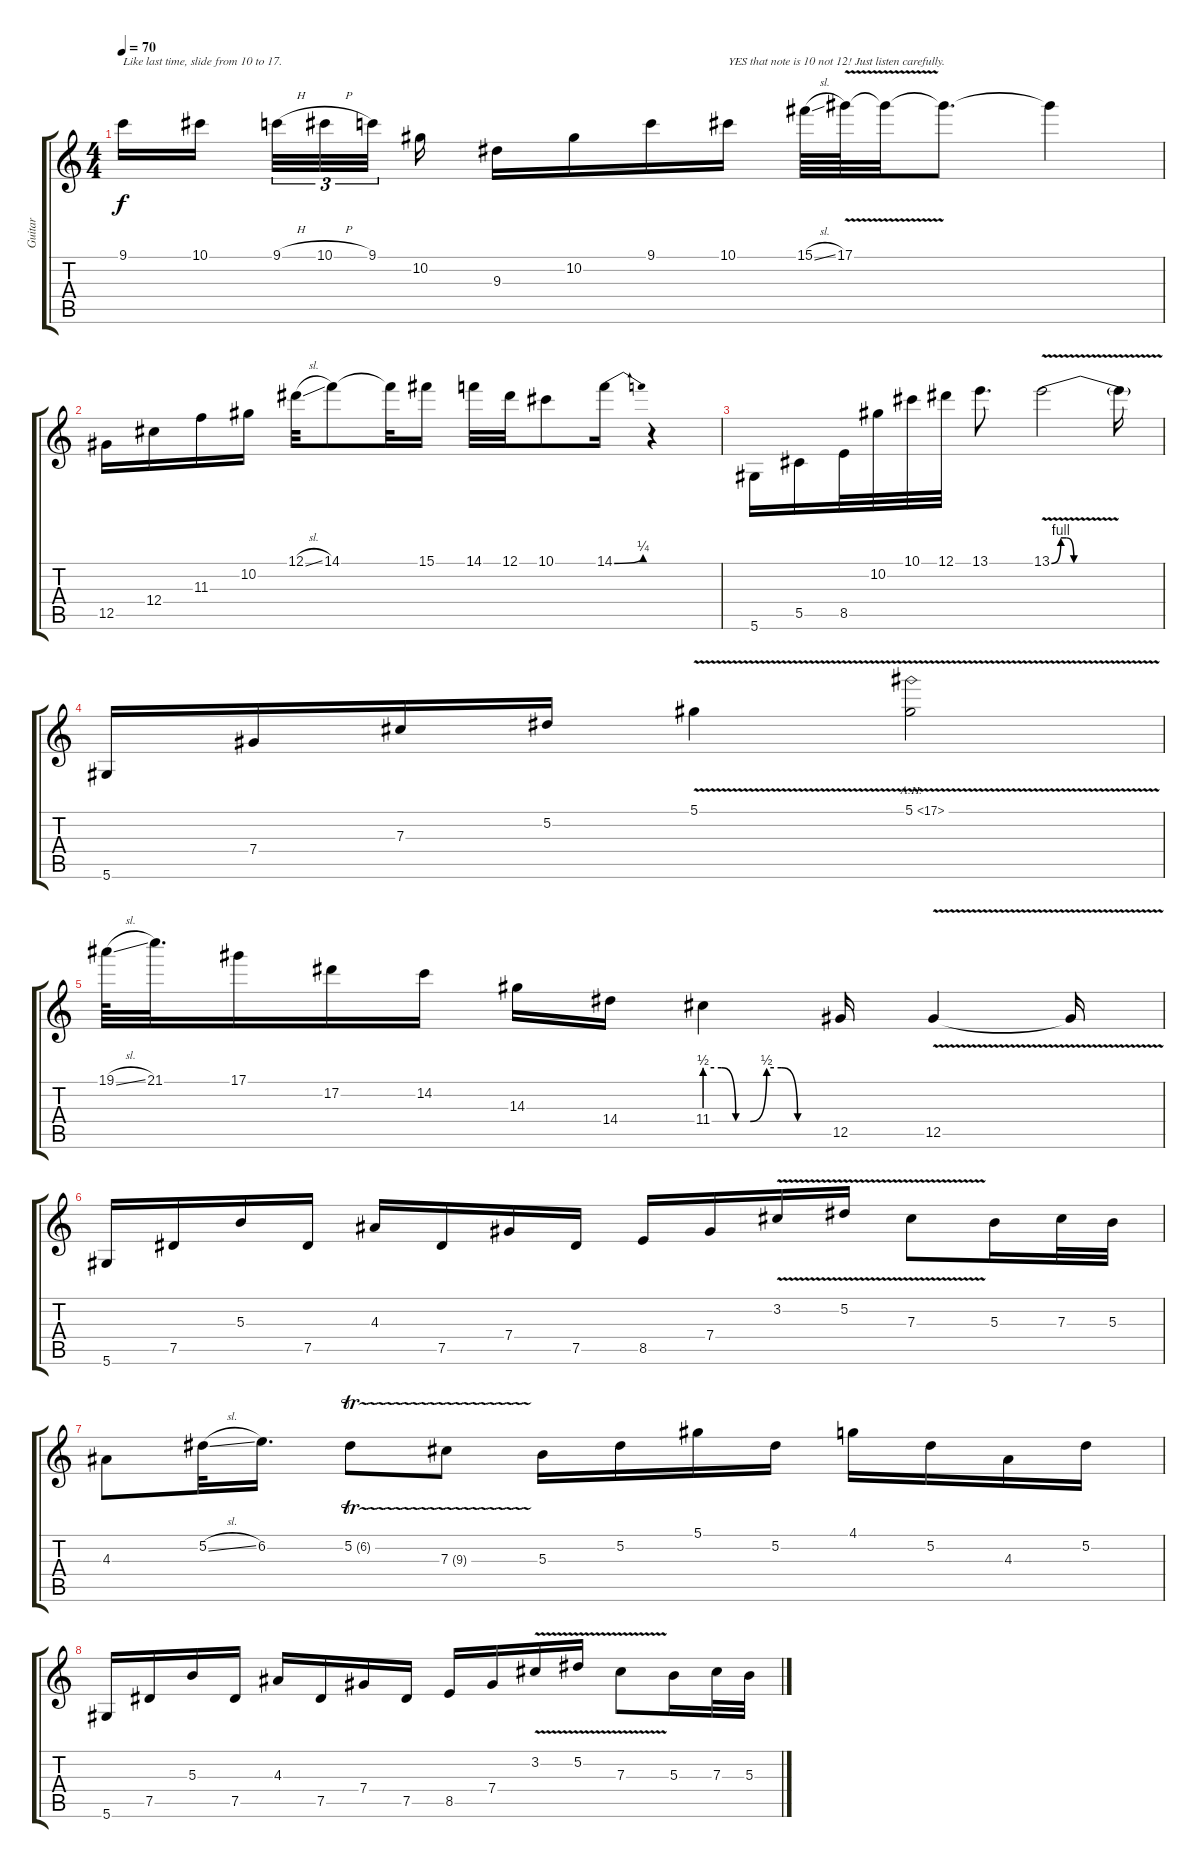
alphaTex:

\track ("Guitar" "Guitar") {instrument acousticguitarsteel}
\staff {score tabs}
\tuning (Eb4 Bb3 Gb3 Db3 Ab2 Eb2) {hide}
\ts (4 4)
\tempo 70
\clef g2
\ks c
9.1.16{txt "Like last time, slide from 10 to 17." dy f} 10.1.16 9.1{h}.32{tu (3 2)} 10.1{h}.32{tu (3 2)} 9.1.32{tu (3 2)} 10.2.16 9.3.16 10.2.16 9.1.16 10.1.16{txt "YES that note is 10 not 12! Just listen carefully."} 15.1{sl}.64 17.1{v}.64 17.1{t}.32 17.1{t}.8{d} 17.1{t}.4 |
12.5.16 12.4.16 11.3.16 10.2.16 12.1{sl}.32 14.1.8 14.1{t}.32 15.1.16 14.1.32 12.1.32 10.1.8 14.1{be (bend 0 0 60 1)}.16 r.4 |
5.6.16 5.5.16 8.5.32 10.2.32 10.1.32 12.1.32 13.1.8{d} 13.1{be (custom 0 0 5 4 8 4 12 0 45 0 60 0) v}.2 13.1{t}.16 |
5.6.16 7.4.16 7.3.16 5.2.16 5.1{v}.4 5.1{ah 12 v}.2 |
19.1{sl}.64 21.1.32{d} 17.1.16 17.2.16 14.2.16 14.3.16 14.4.16 11.4{be (custom 0 2 8 2 15 0 22 0 30 2 37 2 45 0 60 0)}.4 12.5.16 12.5{v}.4 12.5{t}.16 |
5.6.16 7.5.16 5.3.16 7.5.16 4.3.16 7.5.16 7.4.16 7.5.16 8.5.16 7.4.16 3.2{v}.16 5.2{v}.16 7.3{v}.8 5.3.16 7.3.32 5.3.32 |
4.3.8 5.2{sl}.32 6.2.16{d} 5.2{tr (6 64)}.8 7.3{tr (9 64)}.8 5.3.16 5.2.16 5.1.16 5.2.16 4.1.16 5.2.16 4.3.16 5.2.16 |
5.6.16 7.5.16 5.3.16 7.5.16 4.3.16 7.5.16 7.4.16 7.5.16 8.5.16 7.4.16 3.2{v}.16 5.2{v}.16 7.3{v}.8 5.3.16 7.3.32 5.3.32
